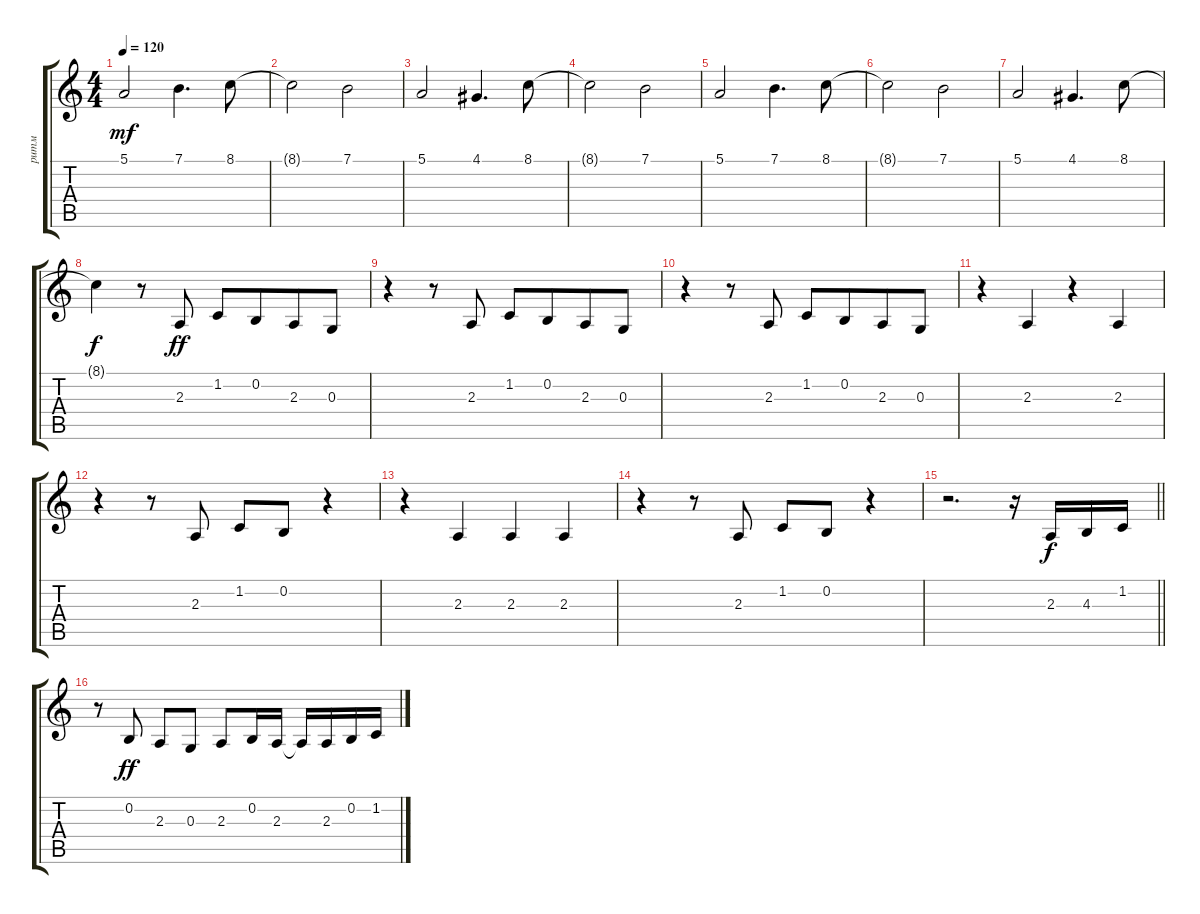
\track ("ритм" "ритм") {instrument acousticgrandpiano}
\staff {score tabs}
\tuning (E4 B3 G3 D3 A2 E2) {hide}
\ts (4 4)
\tempo 120
\clef g2
\ks c
5.1.2{dy mf} 7.1.4{d} 8.1.8 |
8.1{t}.2 7.1.2 |
5.1.2 4.1.4{d} 8.1.8 |
8.1{t}.2 7.1.2 |
5.1.2 7.1.4{d} 8.1.8 |
8.1{t}.2 7.1.2 |
5.1.2 4.1.4{d} 8.1.8 |
8.1{t}.4{dy f} r.8 2.3.8{dy ff} 1.2.8 0.2.8{beam merge} 2.3.8 0.3.8 |
r.4 r.8 2.3.8 1.2.8 0.2.8{beam merge} 2.3.8 0.3.8 |
r.4 r.8 2.3.8 1.2.8 0.2.8{beam merge} 2.3.8 0.3.8 |
r.4 2.3.4 r.4 2.3.4 |
r.4 r.8 2.3.8 1.2.8 0.2.8 r.4 |
r.4 2.3.4 2.3.4 2.3.4 |
r.4 r.8 2.3.8 1.2.8 0.2.8 r.4 |
\barLineRight lightlight
r.2{d} r.16 2.3.16{dy f} 4.3.16 1.2.16 |
r.8 0.2.8{dy ff} 2.3.8 0.3.8 2.3.8 0.2.16 2.3.16 2.3{t}.16 2.3.16 0.2.16 1.2.16
